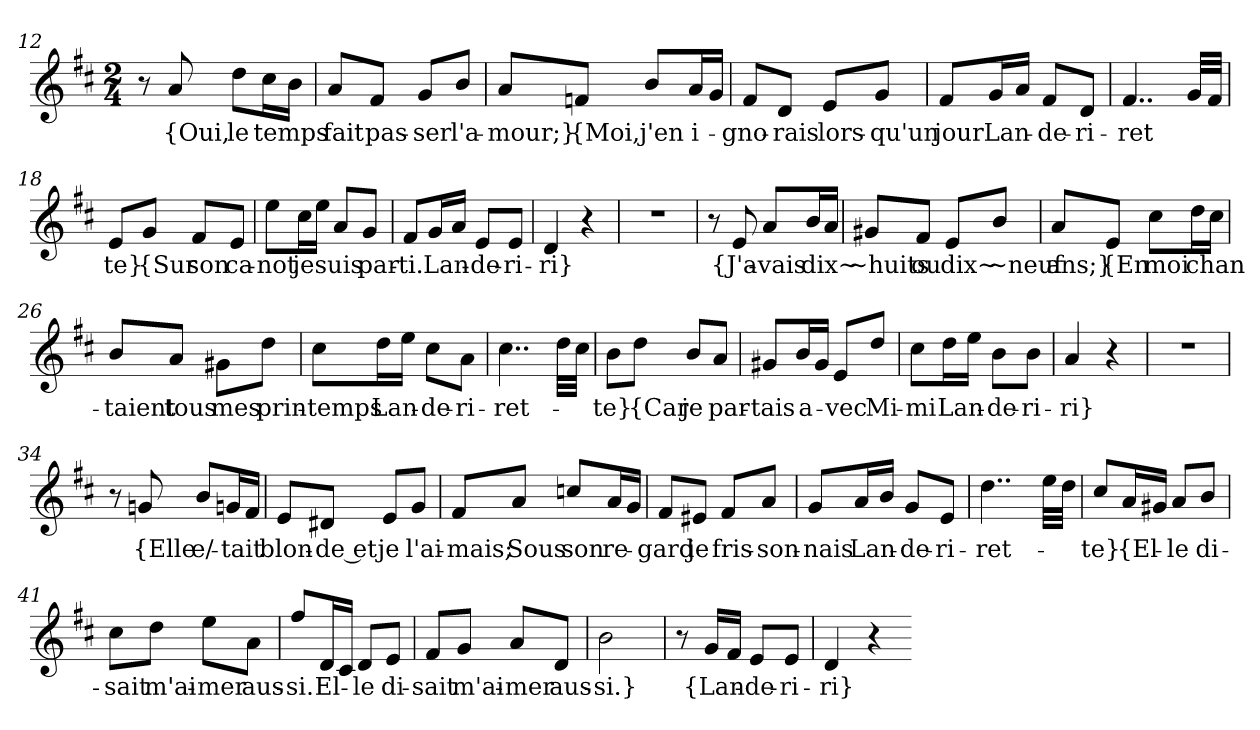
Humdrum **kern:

**kern	**text
*part1	*part1
*staff1	*staff1
*clefG2	*
*k[f#c#]	*
*M2/4	*
=12	=12
8r	.
8a	{Oui,
8dd\L	le
16cc#\L	temps
16b\JJ	.
=13	=13
8a/L	fait
8f#/J	pas-
8g/L	-ser
8b/J	l'a-
=14	=14
8a/L	-mour;}
8fn/J	{Moi,
8b/L	j'en
16a/L	i-
16g/JJ	.
=15	=15
8f#/L	-gno-
8d/J	-rais
8e/L	lors-
8g/J	-qu'un
=16	=16
8f#/L	jour
16g/L	Lan-
16a/JJ	.
8f#/L	-de-
8d/J	-ri-
=17	=17
4..f#	-ret
32g/LLL	.
32f#/JJJ	.
=18	=18
8e/L	-te}
8g/J	{Sur
8f#/L	son
8e/J	ca-
=19	=19
8ee\L	-not
16cc#\L	je
16ee\JJ	.
8a/L	suis
8g/J	par-
=20	=20
8f#/L	-ti.
16g/L	Lan-
16a/JJ	.
8e/L	-de-
8e/J	-ri-
=21	=21
4d	-ri}
4r	.
=22	=22
2r	.
=23	=23
8r	.
8e	{J'a-
8a/L	-vais
16b/L	dix~
16a/JJ	.
=24	=24
8g#X/L	~huits
8f#/J	ou
8e/L	dix~
8b/J	~neuf
=25	=25
8a/L	ans;}
8e/J	{En
8cc#\L	moi
16dd\L	chan-
16cc#\JJ	.
=26	=26
8b/L	-taient
8a/J	tous
8g#X\L	mes
8dd\J	prin-
=27	=27
8cc#\L	-temps
16dd\L	Lan-
16ee\JJ	.
8cc#\L	-de-
8a\J	-ri-
=28	=28
4..cc#	-ret-
32dd\LLL	.
32cc#\JJJ	.
=29	=29
8b\L	-te}
8dd\J	{Car
8b/L	je
8a/J	par-
=30	=30
8g#X/L	-tais
16b/L	a-
16g#/JJ	.
8e/L	-vec
8dd/J	Mi-
=31	=31
8cc#\L	-mi
16dd\L	Lan-
16ee\JJ	.
8b\L	-de-
8b\J	-ri-
=32	=32
4a	-ri}
4r	.
=33	=33
2r	.
=34	=34
8r	.
8gn	{Elle
8b/L	e/-
16gn/L	-tait
16f#/JJ	.
=35	=35
8e/L	blon-
8d#X/J	-de et
8e/L	je
8g/J	l'ai-
=36	=36
8f#/L	-mais;
8a/J	Sous
8ccn/L	son
16a/L	re-
16g/JJ	.
=37	=37
8f#/L	-gard
8e#X/J	je
8f#/L	fris-
8a/J	-son-
=38	=38
8g/L	-nais
16a/L	Lan-
16b/JJ	.
8g/L	-de-
8e/J	-ri-
=39	=39
4..dd	-ret-
32ee\LLL	.
32dd\JJJ	.
=40	=40
8cc#/L	-te}
16a/L	{El-
16g#X/JJ	.
8a/L	-le
8b/J	di-
=41	=41
8cc#\L	-sait
8dd\J	m'ai-
8ee\L	-mer
8a\J	aus-
=42	=42
8ff#/L	-si.
16d/L	El-
16c#/JJ	.
8d/L	-le
8e/J	di-
=43	=43
8f#/L	-sait
8g/J	m'ai-
8a/L	-mer
8d/J	aus-
=44	=44
2b	-si.}
=45	=45
8r	.
16g/LL	{Lan-
16f#/JJ	.
8e/L	-de-
8e/J	-ri-
=46	=46
4d	-ri}
4r	.
=-	=-
*-	*-
